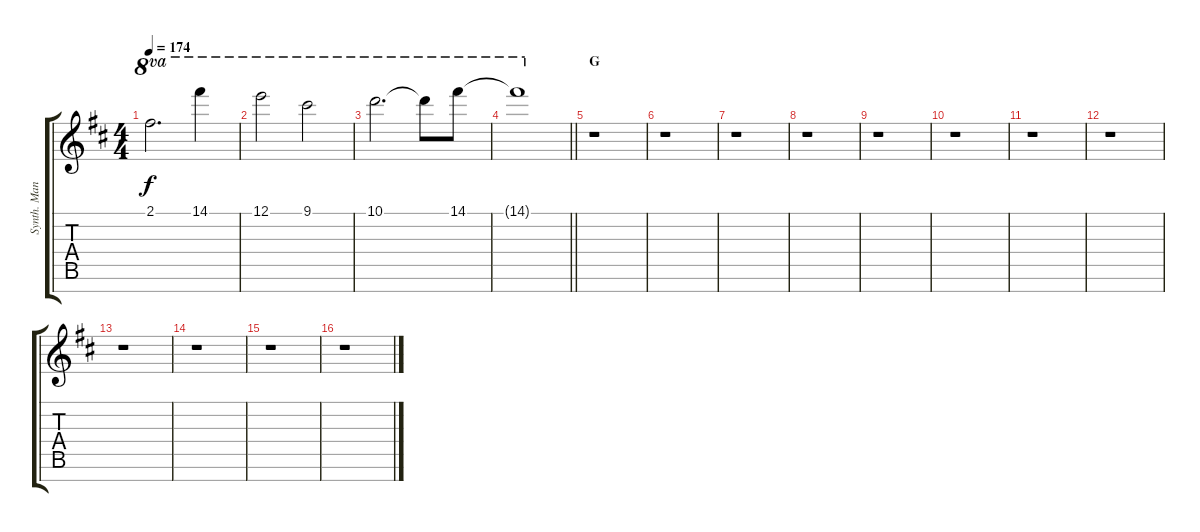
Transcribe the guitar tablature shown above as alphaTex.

\track ("Synth. Mandolin" "Synth. Man") {instrument banjo}
\staff {score tabs}
\tuning (E5 B4 G4 D4 A3 E3 B2) {hide}
\displaytranspose 12
\ts (4 4)
\tempo 174
\clef g2
\ks bminor
2.1.2{d ot 8va dy f} 14.1.4{ot 8va} |
12.1.2{ot 8va} 9.1.2{ot 8va} |
10.1.2{d ot 8va} 10.1{t}.8{ot 8va} 14.1.8{ot 8va} |
\barLineRight lightlight
14.1{t}.1{ot 8va} |
\section ("" "G")
r.1 |
r.1 |
r.1 |
r.1 |
r.1 |
r.1 |
r.1 |
r.1 |
r.1 |
r.1 |
r.1 |
r.1
